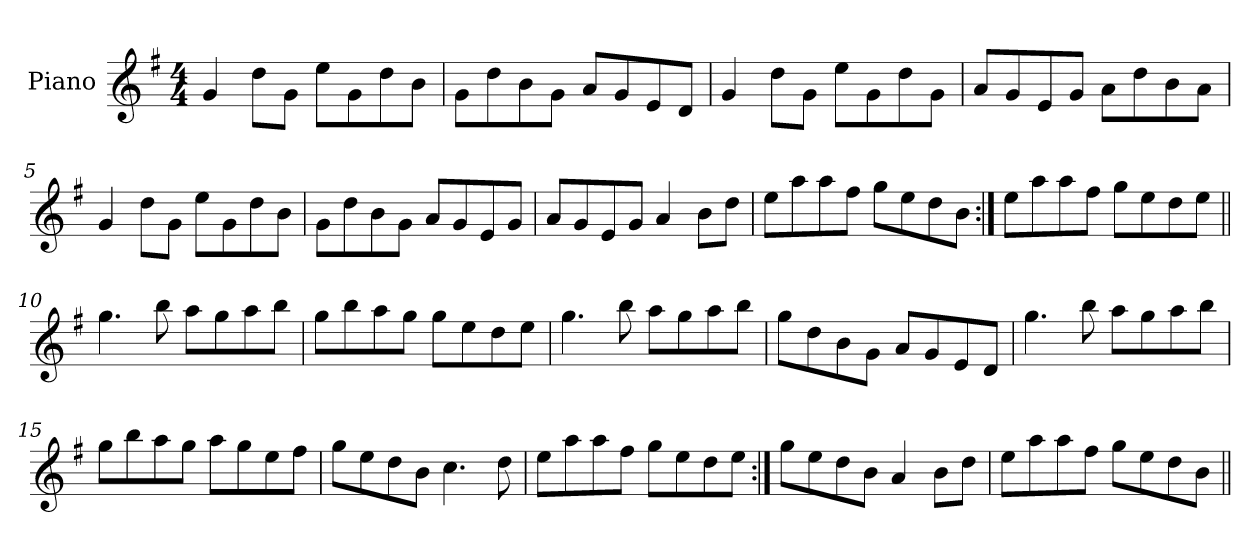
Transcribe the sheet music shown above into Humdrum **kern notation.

**kern
*part1
*staff1
*I"Piano
*I'Pno
*clefG2
*k[f#]
*G:
*M4/4
=1
4g/
8dd\L
8g\J
8ee\L
8g\
8dd\
8b\J
=2
8g\L
8dd\
8b\
8g\J
8a/L
8g/
8e/
8d/J
=3
4g/
8dd\L
8g\J
8ee\L
8g\
8dd\
8g\J
=4
8a/L
8g/
8e/
8g/J
8a\L
8dd\
8b\
8a\J
=5
4g/
8dd\L
8g\J
8ee\L
8g\
8dd\
8b\J
=6
8g\L
8dd\
8b\
8g\J
8a/L
8g/
8e/
8g/J
=7
8a/L
8g/
8e/
8g/J
4a/
8b\L
8dd\J
=8
8ee\L
8aa\
8aa\
8ff#\J
8gg\L
8ee\
8dd\
8b\J
=9:|!
8ee\L
8aa\
8aa\
8ff#\J
8gg\L
8ee\
8dd\
8ee\J
=10||
4.gg\
8bb\
8aa\L
8gg\
8aa\
8bb\J
=11
8gg\L
8bb\
8aa\
8gg\J
8gg\L
8ee\
8dd\
8ee\J
=12
4.gg\
8bb\
8aa\L
8gg\
8aa\
8bb\J
=13
8gg\L
8dd\
8b\
8g\J
8a/L
8g/
8e/
8d/J
=14
4.gg\
8bb\
8aa\L
8gg\
8aa\
8bb\J
=15
8gg\L
8bb\
8aa\
8gg\J
8aa\L
8gg\
8ee\
8ff#\J
=16
8gg\L
8ee\
8dd\
8b\J
4.cc\
8dd\
=17
8ee\L
8aa\
8aa\
8ff#\J
8gg\L
8ee\
8dd\
8ee\J
=18:|!
8gg\L
8ee\
8dd\
8b\J
4a/
8b\L
8dd\J
=19
8ee\L
8aa\
8aa\
8ff#\J
8gg\L
8ee\
8dd\
8b\J
=||
*-
